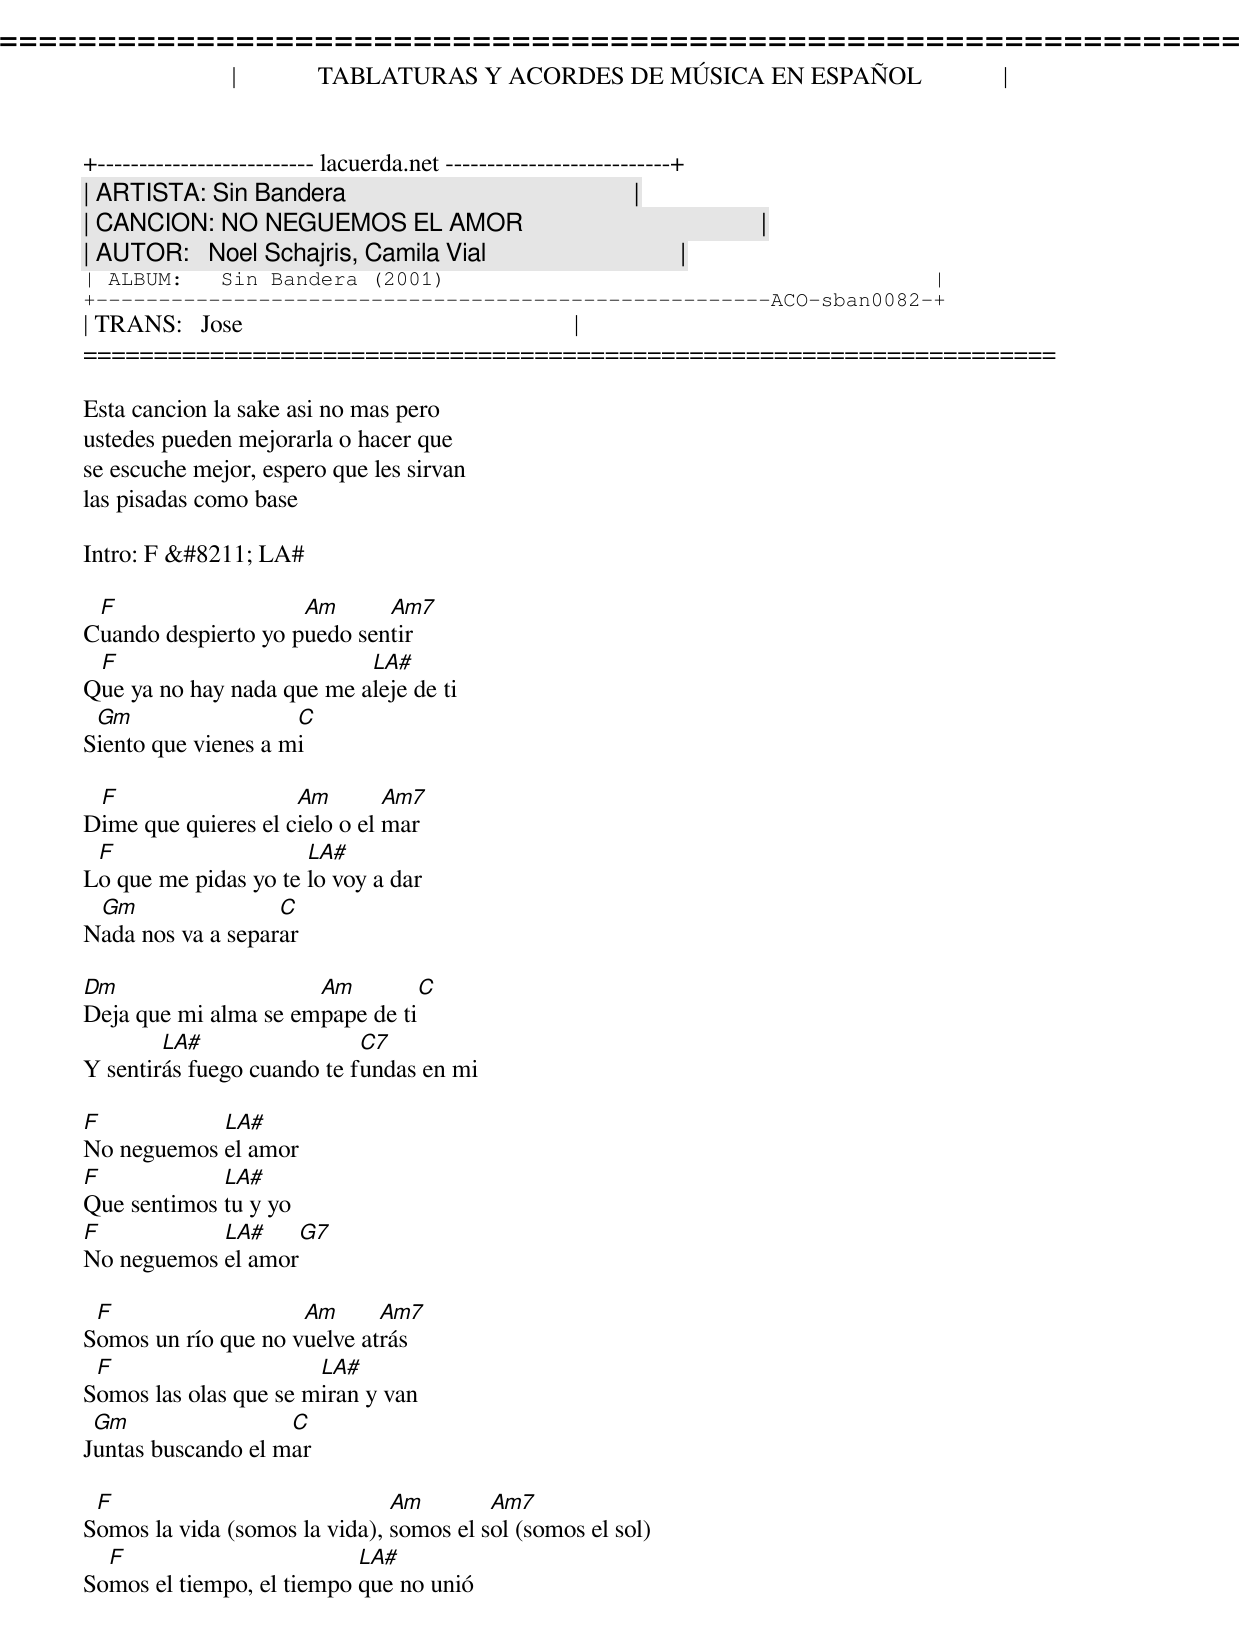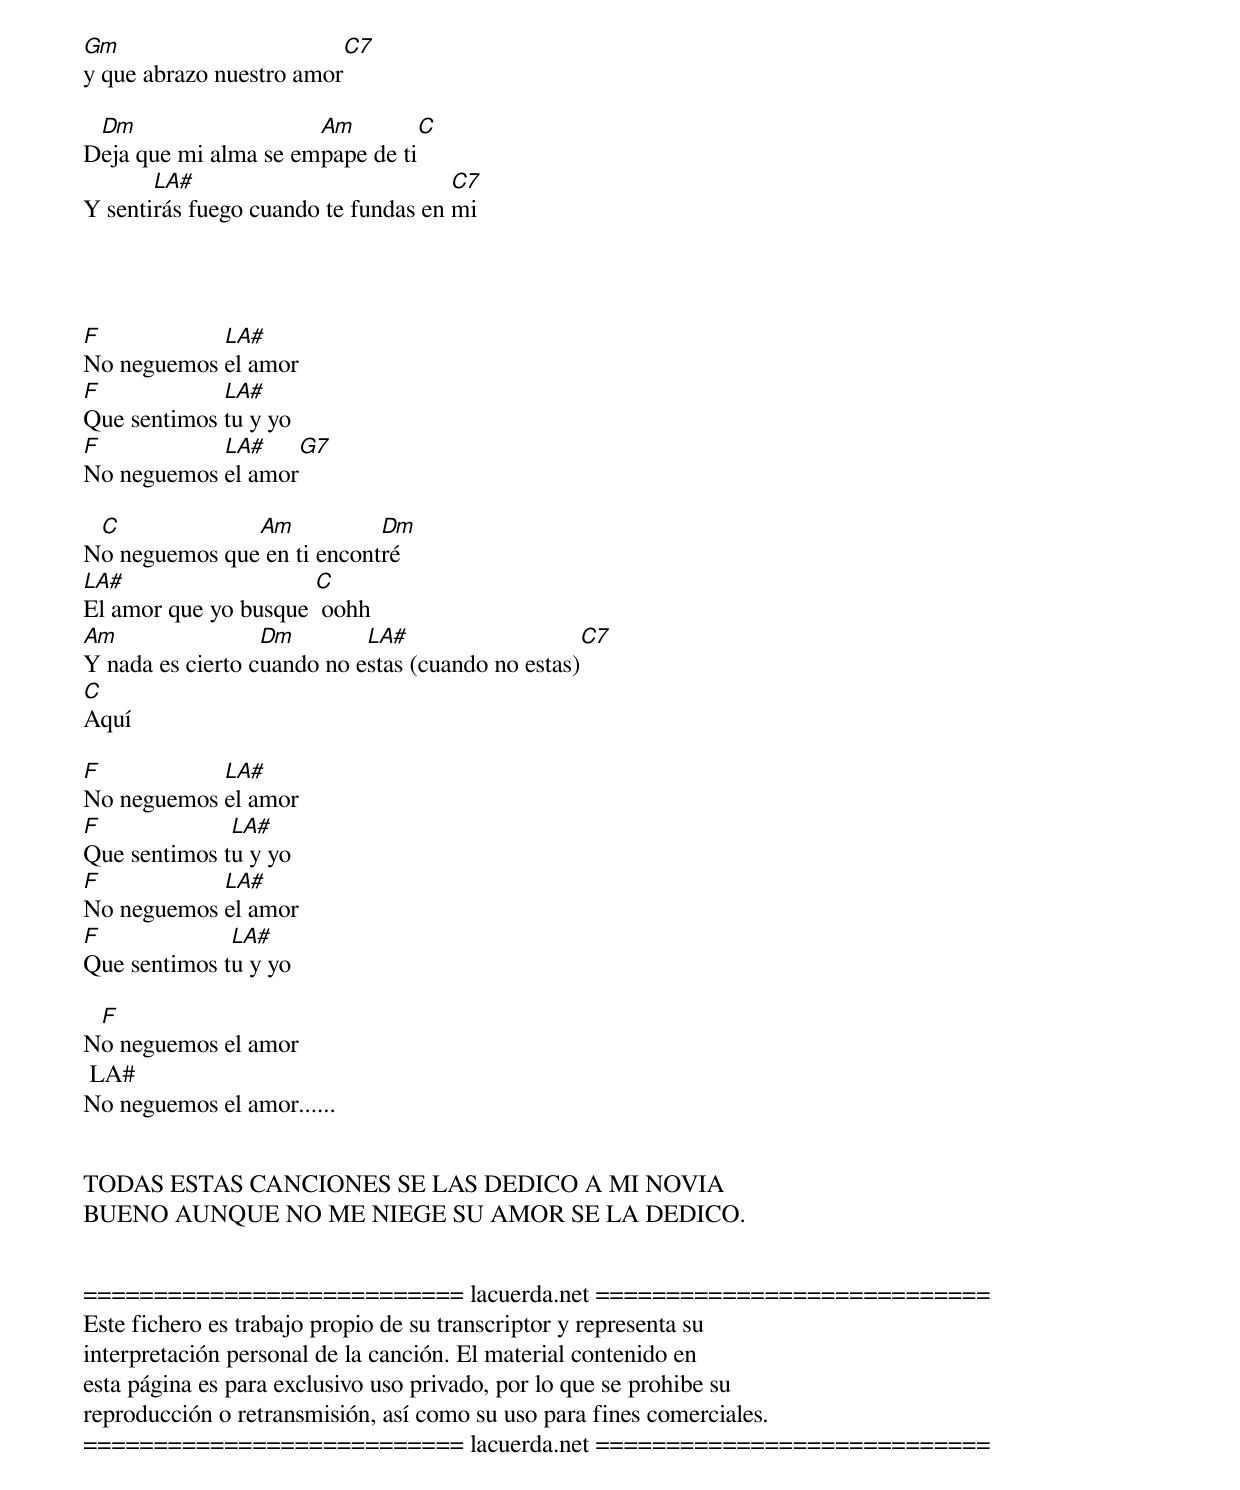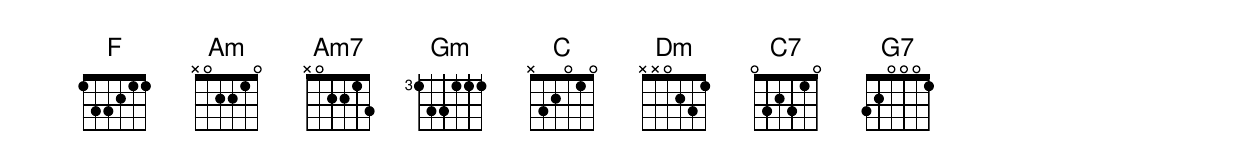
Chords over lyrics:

=====================================================================
|             TABLATURAS Y ACORDES DE MÚSICA EN ESPAÑOL             |
+-------------------------- lacuerda.net ---------------------------+
| ARTISTA: Sin Bandera                                              |
| CANCION: NO NEGUEMOS EL AMOR                                      |
| AUTOR:   Noel Schajris, Camila Vial                               |
| ALBUM:   Sin Bandera (2001)                                       |
+------------------------------------------------------ACO-sban0082-+
| TRANS:   Jose                                                     |
=====================================================================

Esta cancion la sake asi no mas pero
ustedes pueden mejorarla o hacer que
se escuche mejor, espero que les sirvan
las pisadas como base

Intro: F &#8211; LA#

 F                   Am      Am7
Cuando despierto yo puedo sentir
 F                         LA#
Que ya no hay nada que me aleje de ti
 Gm                  C
Siento que vienes a mi

 F                   Am        Am7
Dime que quieres el cielo o el mar
 F                    LA#
Lo que me pidas yo te lo voy a dar
 Gm                C
Nada nos va a separar

Dm                    Am          C
Deja que mi alma se empape de ti
        LA#                 C7
Y sentirás fuego cuando te fundas en mi

F           LA#
No neguemos el amor
F            LA#
Que sentimos tu y yo
F           LA#           G7
No neguemos el amor

 F                   Am      Am7
Somos un río que no vuelve atrás
 F                     LA#
Somos las olas que se miran y van
 Gm                 C
Juntas buscando el mar

 F                             Am        Am7
Somos la vida (somos la vida), somos el sol (somos el sol)
  F                        LA#
Somos el tiempo, el tiempo que no unió
Gm                               C7
y que abrazo nuestro amor

 Dm                   Am          C
Deja que mi alma se empape de ti
       LA#                           C7
Y sentirás fuego cuando te fundas en mi




F           LA#
No neguemos el amor
F            LA#
Que sentimos tu y yo
F           LA#           G7
No neguemos el amor

 C             Am           Dm
No neguemos que en ti encontré
LA#                   C
El amor que yo busque  oohh
Am                Dm        LA#                          C7
Y nada es cierto cuando no estas (cuando no estas)
C
Aquí

F           LA#
No neguemos el amor
F             LA#
Que sentimos tu y yo
F           LA#
No neguemos el amor
F             LA#
Que sentimos tu y yo

 F
No neguemos el amor
 LA#
No neguemos el amor......


TODAS ESTAS CANCIONES SE LAS DEDICO A MI NOVIA
BUENO AUNQUE NO ME NIEGE SU AMOR SE LA DEDICO.


=========================== lacuerda.net ============================
Este fichero es trabajo propio de su transcriptor y representa su
interpretación personal de la canción. El material contenido en
esta página es para exclusivo uso privado, por lo que se prohibe su
reproducción o retransmisión, así como su uso para fines comerciales.
=========================== lacuerda.net ============================
